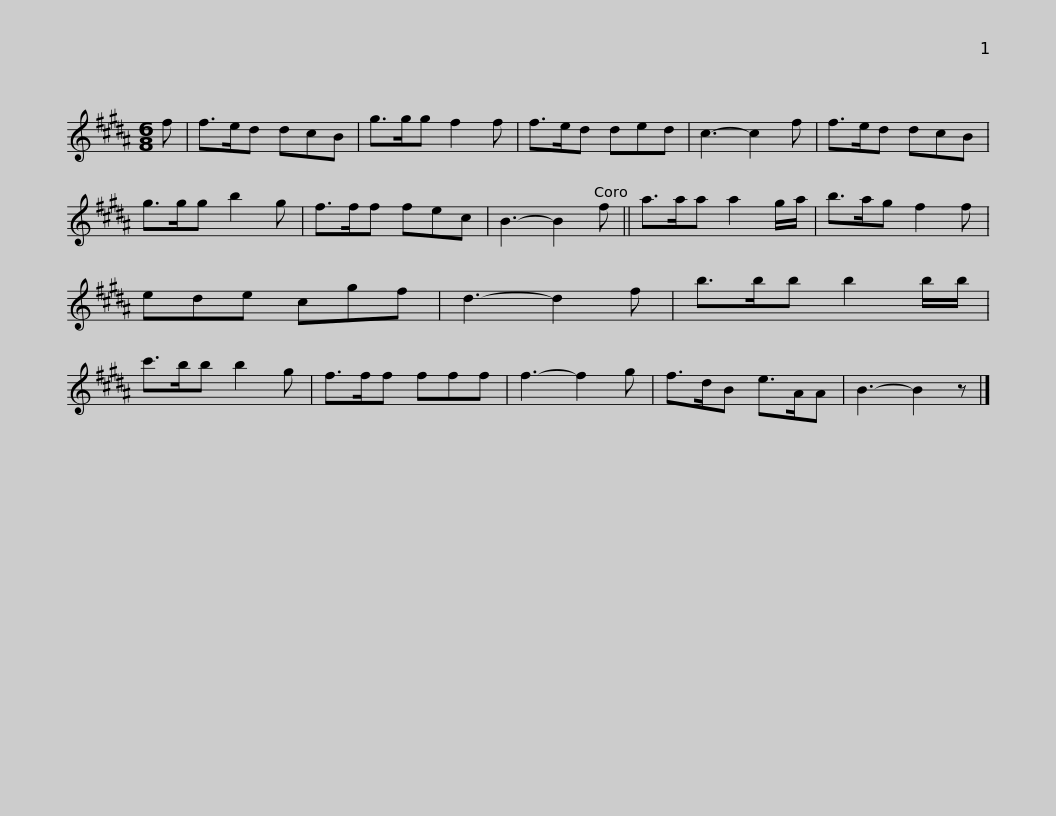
X:1
L:1/8
M:6/8
I:linebreak $
K:none
V:1 treble transpose=-9
V:1
[K:B] f | f>ed dcB | g>gg f2 f | f>ed ded | c3- c2 f | %5
 f>ed dcB | g>gg b2 g | f>ff fec |$ B3- B2 f || a>aa a2 g/a/ | %10
 b>ag f2 f | ede cgf | d3- d2 f | b>bb b2 b/b/ | c'>bb b2 g |$ %15
 f>ff fff | f3- f2 g | f>dB e>AA | B3- B2 z |] %19
